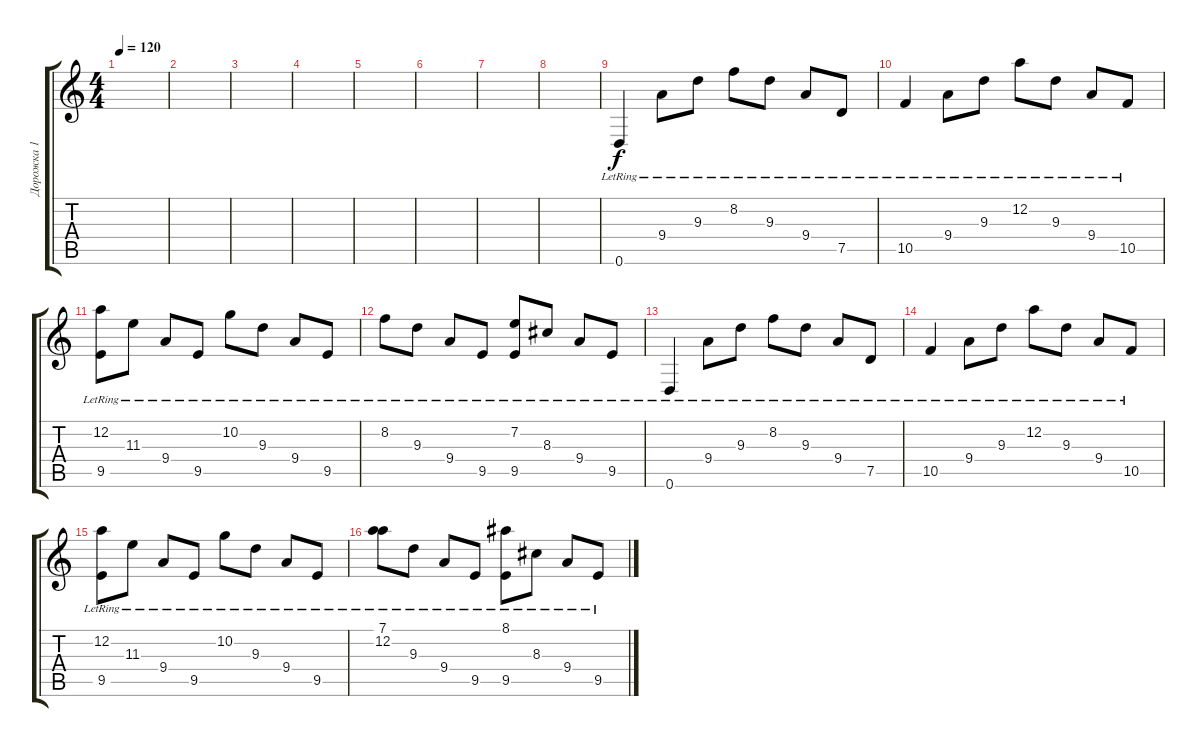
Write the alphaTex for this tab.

\track ("Дорожка 1" "Дорожка 1") {instrument electricguitarclean}
\staff {score tabs}
\tuning (D4 A3 F3 C3 G2 D2) {hide}
\ts (4 4)
\tempo 120
\clef g2
\ks c
|
|
|
|
|
|
|
|
0.6{lr}.4 9.4{lr}.8 9.3{lr}.8 8.2{lr}.8 9.3{lr}.8 9.4{lr}.8 7.5{lr}.8 |
10.5{lr}.4 9.4{lr}.8 9.3{lr}.8 12.2{lr}.8 9.3{lr}.8 9.4{lr}.8 10.5{lr}.8 |
(12.2{lr} 9.5{lr}).8 11.3{lr}.8 9.4{lr}.8 9.5{lr}.8 10.2{lr}.8 9.3{lr}.8 9.4{lr}.8 9.5{lr}.8 |
8.2{lr}.8 9.3{lr}.8 9.4{lr}.8 9.5{lr}.8 (7.2{lr} 9.5{lr}).8 8.3{lr}.8 9.4{lr}.8 9.5{lr}.8 |
0.6{lr}.4 9.4{lr}.8 9.3{lr}.8 8.2{lr}.8 9.3{lr}.8 9.4{lr}.8 7.5{lr}.8 |
10.5{lr}.4 9.4{lr}.8 9.3{lr}.8 12.2{lr}.8 9.3{lr}.8 9.4{lr}.8 10.5{lr}.8 |
(12.2{lr} 9.5{lr}).8 11.3{lr}.8 9.4{lr}.8 9.5{lr}.8 10.2{lr}.8 9.3{lr}.8 9.4{lr}.8 9.5{lr}.8 |
(7.1 12.2{lr}).8 9.3{lr}.8 9.4{lr}.8 9.5{lr}.8 (8.1 9.5{lr}).8 8.3{lr}.8 9.4{lr}.8 9.5{lr}.8
